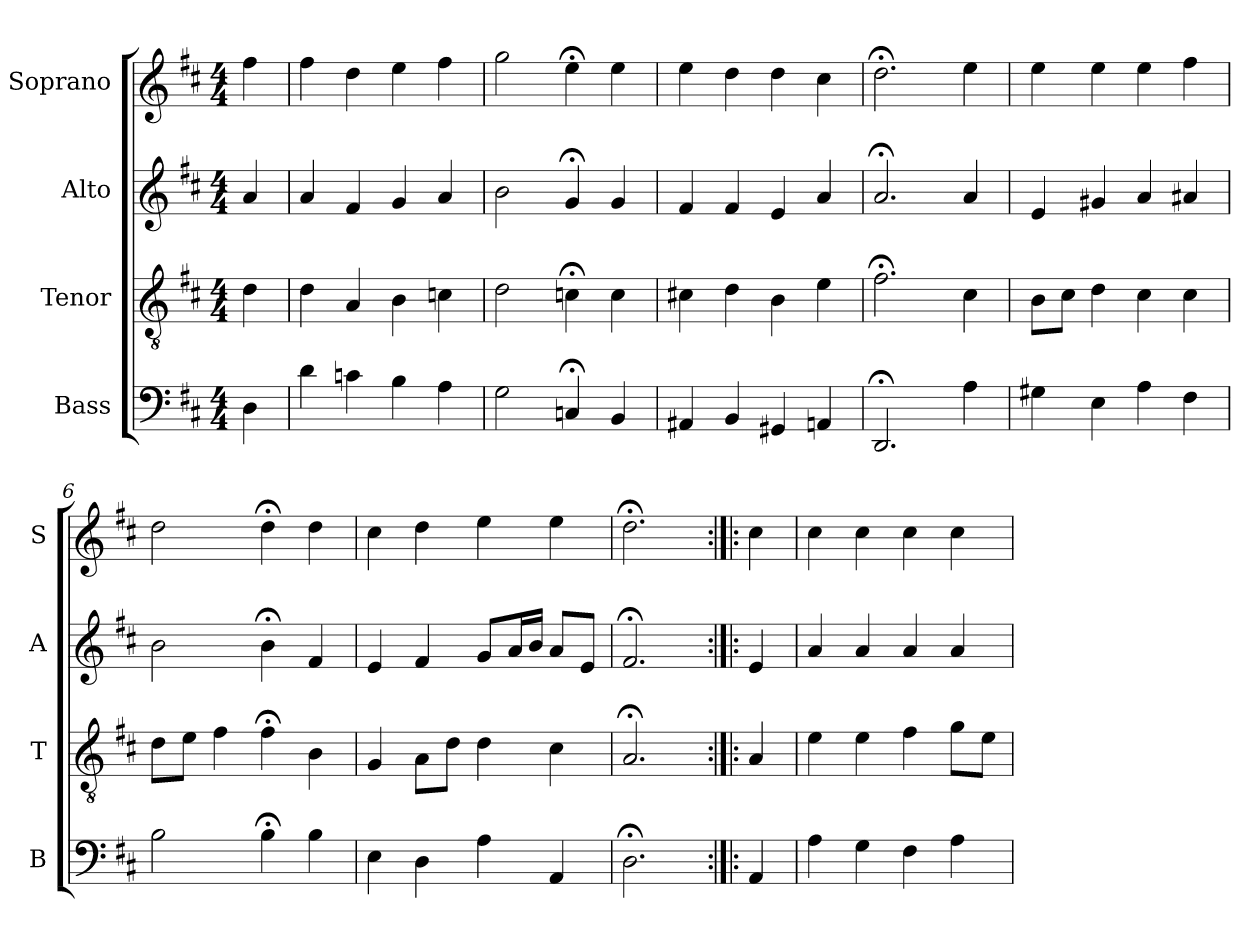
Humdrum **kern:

**kern	**kern	**kern	**kern
*part4	*part3	*part2	*part1
*staff4	*staff3	*staff2	*staff1
*I"Bass	*I"Tenor	*I"Alto	*I"Soprano
*I'B	*I'T	*I'A	*I'S
*clefF4	*clefGv2	*clefG2	*clefG2
*k[f#c#]	*k[f#c#]	*k[f#c#]	*k[f#c#]
*D:	*D:	*D:	*D:
*M4/4	*M4/4	*M4/4	*M4/4
*MM100	*MM100	*MM100	*MM100
=	=	=	=
4D	4d	4a	4ff#
=1	=1	=1	=1
4d	4d	4a	4ff#
4cn	4A	4f#	4dd
4B	4B	4g	4ee
4A	4cn	4a	4ff#
=2	=2	=2	=2
2G	2d	2b	2gg
4Cn;<	4cn;<	4g;<	4ee;<
4BB	4c	4g	4ee
=3	=3	=3	=3
4AA#X	4c#X	4f#	4ee
4BB	4d	4f#	4dd
4GG#X	4B	4e	4dd
4AAn	4e	4a	4cc#
=4	=4	=4	=4
2.DD;<	2.f#;<	2.a;<	2.dd;<
4A	4c#	4a	4ee
=5	=5	=5	=5
4G#X	8BL	4e	4ee
.	8c#J	.	.
4E	4d	4g#X	4ee
4A	4c#	4a	4ee
4F#	4c#	4a#X	4ff#
=6	=6	=6	=6
2B	8dL	2b	2dd
.	8eJ	.	.
.	4f#	.	.
4B;<	4f#;<	4b;<	4dd;<
4B	4B	4f#	4dd
=7	=7	=7	=7
4E	4G	4e	4cc#
4D	8AL	4f#	4dd
.	8dJ	.	.
4A	4d	8gL	4ee
.	.	16aL	.
.	.	16bJJ	.
4AA	4c#	8aL	4ee
.	.	8eJ	.
=8	=8	=8	=8
2.D;<	2.A;<	2.f#;<	2.dd;<
=:|!|:	=:|!|:	=:|!|:	=:|!|:
4AA	4A	4e	4cc#
=9	=9	=9	=9
4A	4e	4a	4cc#
4G	4e	4a	4cc#
4F#	4f#	4a	4cc#
4A	8gL	4a	4cc#
.	8eJ	.	.
=	=	=	=
*-	*-	*-	*-
